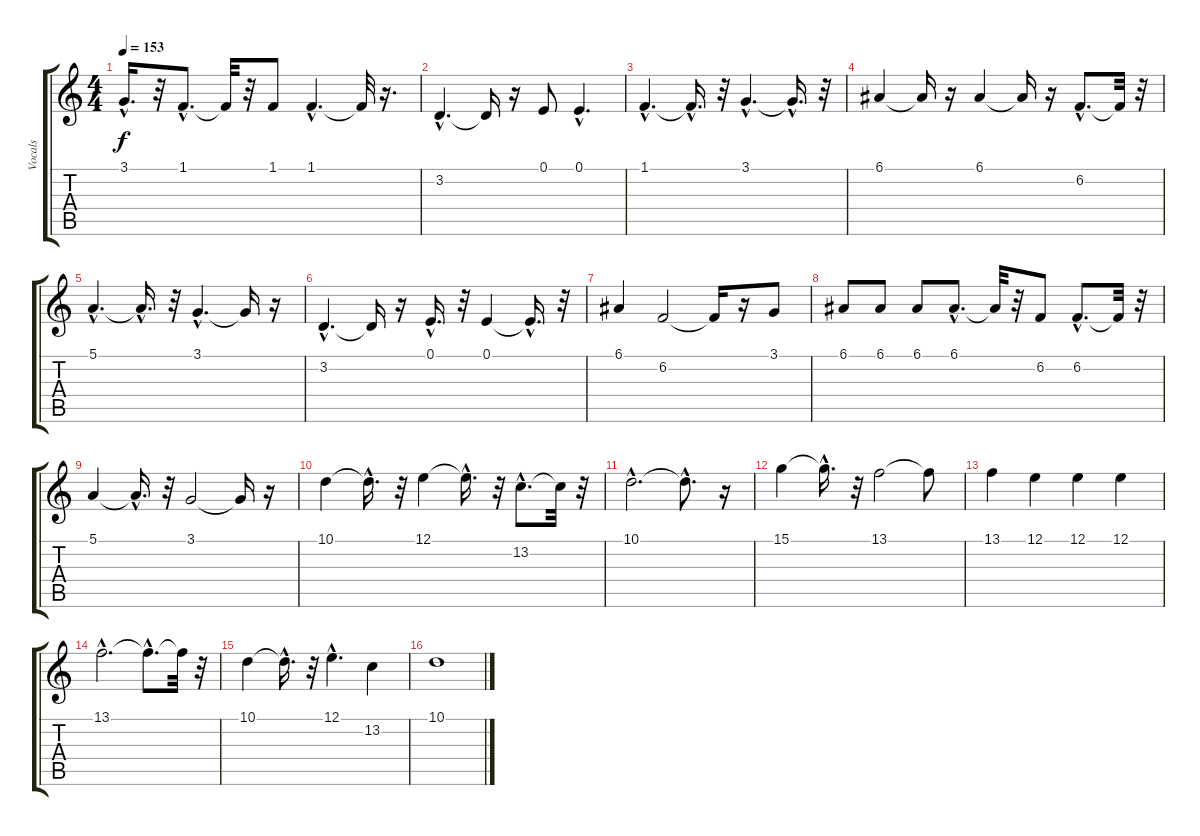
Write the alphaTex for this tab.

\track ("Vocals" "Vocals") {instrument synthvoice}
\staff {score tabs}
\tuning (E4 B3 G3 D3 A2 E2) {hide}
\ts (4 4)
\tempo 153
\clef g2
\ks c
3.1{hac t}.16{d dy f} r.32 1.1{hac}.8{d} 1.1{t}.32 r.32 1.1.8 1.1{hac}.4{d} 1.1{t}.32 r.16{d} |
3.2{hac}.4{d} 3.2{t}.16 r.16 0.1.8 0.1{hac}.4{d} |
1.1{hac}.4{d} 1.1{hac t}.16{d} r.32 3.1{hac}.4{d} 3.1{hac t}.16{d} r.32 |
6.1.4 6.1{t}.16 r.16 6.1.4 6.1{t}.16 r.16 6.2{hac}.8{d} 6.2{t}.32 r.32 |
5.1{hac}.4{d} 5.1{hac t}.16{d} r.32 3.1{hac}.4{d} 3.1{t}.16 r.16 |
3.2{hac}.4{d} 3.2{t}.16 r.16 0.1{hac}.16{d} r.32 0.1.4 0.1{hac t}.16{d} r.32 |
6.1.4 6.2.2 6.2{t}.16 r.16 3.1.8 |
6.1.8 6.1.8 6.1.8 6.1{hac}.8{d} 6.1{t}.32 r.32 6.2.8 6.2{hac}.8{d} 6.2{t}.32 r.32 |
5.1.4 5.1{hac t}.16{d} r.32 3.1.2 3.1{t}.16 r.16 |
10.1.4 10.1{hac t}.16{d} r.32 12.1.4 12.1{hac t}.16{d} r.32 13.2{hac}.8{d} 13.2{t}.32 r.32 |
10.1{hac}.2{d} 10.1{hac t}.8{d} r.16 |
15.1.4 15.1{hac t}.16{d} r.32 13.1.2 13.1{t}.8 |
13.1.4 12.1.4 12.1.4 12.1.4 |
13.1{hac}.2{d} 13.1{hac t}.8{d} 13.1{t}.32 r.32 |
10.1.4 10.1{hac t}.16{d} r.32 12.1{hac}.4{d} 13.2.4 |
10.1.1
